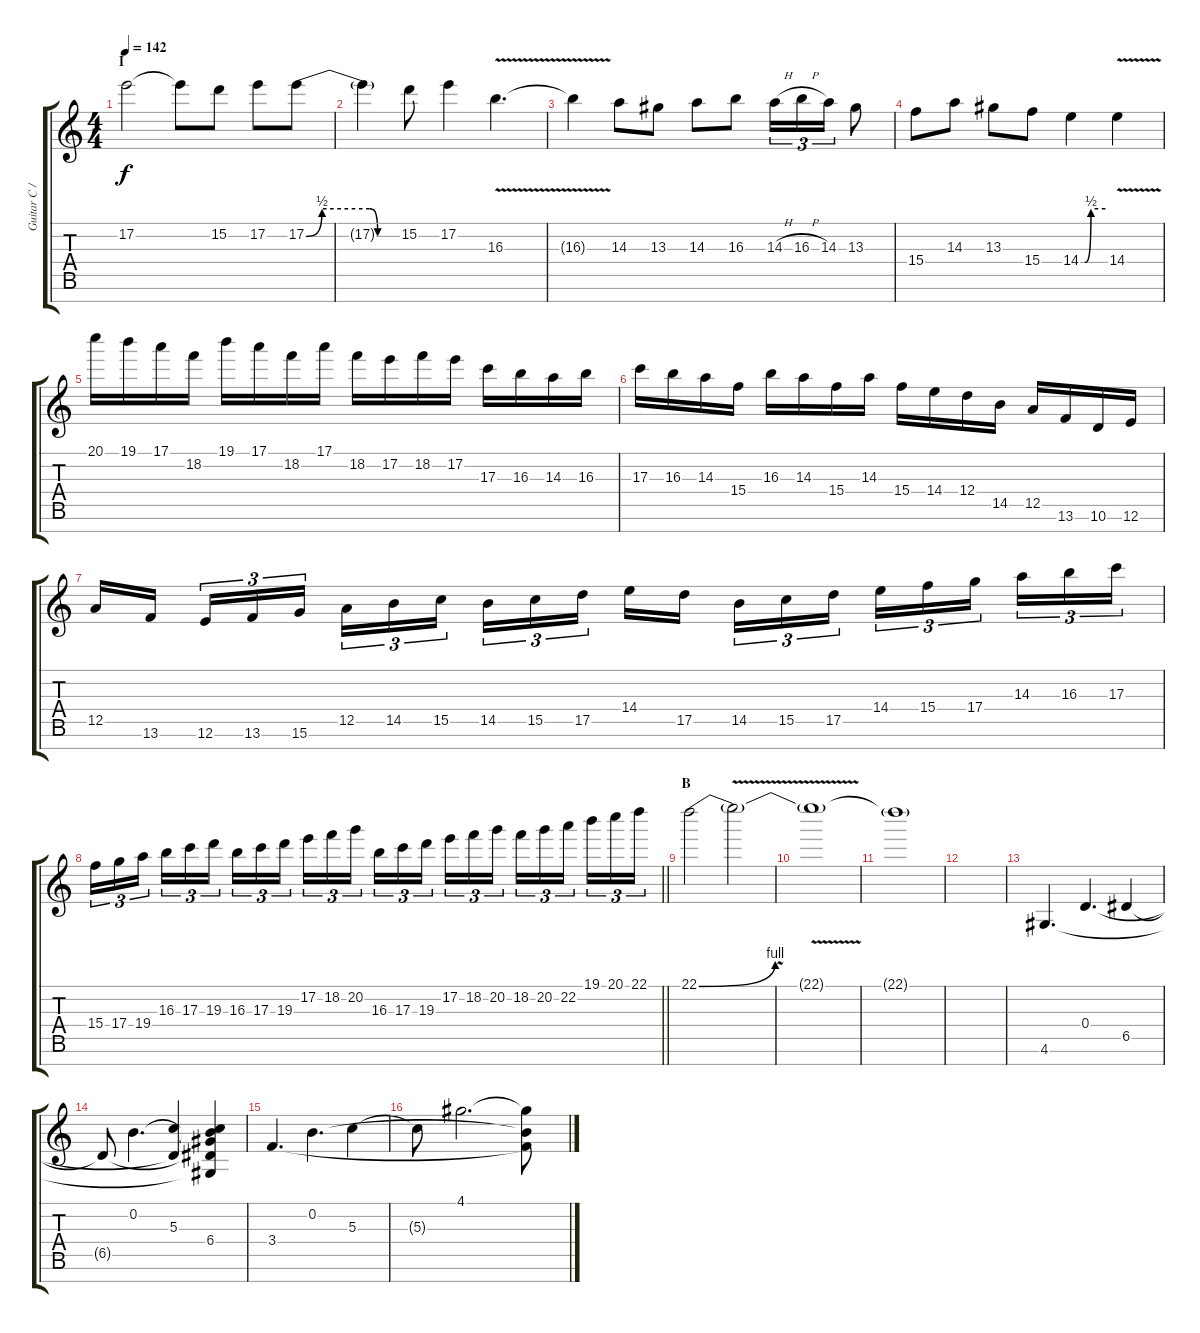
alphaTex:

\track ("Guitar C / Lead" "Guitar C /") {instrument electricguitarjazz}
\staff {score tabs}
\tuning (E4 B3 G3 D3 A2 E2 B1) {hide}
\ts (4 4)
\section ("" "I")
\tempo 142
\clef g2
\ks c
17.2.2{dy f} 17.2{t}.8 15.2.8 17.2.8 17.2{be (custom 0 0 10 2 40 2 45 0 60 0)}.8 |
17.2{t}.4 15.2.8 17.2.4 16.3{v}.4{d} |
16.3{t}.4 14.3.8 13.3.8 14.3.8 16.3.8 14.3{h}.16{tu (3 2)} 16.3{h}.16{tu (3 2)} 14.3.16{tu (3 2)} 13.3.8 |
15.4.8 14.3.8 13.3.8 15.4.8 14.4{be (custom 0 0 10 0 25 2 60 2)}.4 14.4{v}.4 |
20.1.16 19.1.16 17.1.16 18.2.16 19.1.16 17.1.16 18.2.16 17.1.16 18.2.16 17.2.16 18.2.16 17.2.16 17.3.16 16.3.16 14.3.16 16.3.16 |
17.3.16 16.3.16 14.3.16 15.4.16 16.3.16 14.3.16 15.4.16 14.3.16 15.4.16 14.4.16 12.4.16 14.5.16 12.5.16 13.6.16 10.6.16 12.6.16 |
12.5.16 13.6.16{beam splitsecondary} 12.6.16{tu (3 2)} 13.6.16{tu (3 2)} 15.6.16{tu (3 2)} 12.5.16{tu (3 2)} 14.5.16{tu (3 2)} 15.5.16{tu (3 2) beam splitsecondary} 14.5.16{tu (3 2)} 15.5.16{tu (3 2)} 17.5.16{tu (3 2)} 14.4.16 17.5.16{beam splitsecondary} 14.5.16{tu (3 2)} 15.5.16{tu (3 2)} 17.5.16{tu (3 2)} 14.4.16{tu (3 2)} 15.4.16{tu (3 2)} 17.4.16{tu (3 2) beam splitsecondary} 14.3.16{tu (3 2)} 16.3.16{tu (3 2)} 17.3.16{tu (3 2)} |
\barLineRight lightlight
15.4.16{tu (3 2)} 17.4.16{tu (3 2)} 19.4.16{tu (3 2) beam splitsecondary} 16.3.16{tu (3 2)} 17.3.16{tu (3 2)} 19.3.16{tu (3 2)} 16.3.16{tu (3 2)} 17.3.16{tu (3 2)} 19.3.16{tu (3 2) beam splitsecondary} 17.2.16{tu (3 2)} 18.2.16{tu (3 2)} 20.2.16{tu (3 2)} 16.3.16{tu (3 2)} 17.3.16{tu (3 2)} 19.3.16{tu (3 2) beam splitsecondary} 17.2.16{tu (3 2)} 18.2.16{tu (3 2)} 20.2.16{tu (3 2)} 18.2.16{tu (3 2)} 20.2.16{tu (3 2)} 22.2.16{tu (3 2) beam splitsecondary} 19.1.16{tu (3 2)} 20.1.16{tu (3 2)} 22.1.16{tu (3 2)} |
\section ("" "B")
22.1{be (bend 0 0 60 4)}.2 22.1{v t}.2 |
22.1{t}.1{volume 2} |
22.1{t}.1 |
|
4.6.4{d volume 10 instrument electricguitarjazz} 0.4.4{d} 6.5.4 |
6.5{t}.8 0.2.4{d} (5.3 0.4{t}).4 (0.2{t} 5.3{t} 6.4 6.5{t} 4.6{t}).4 |
3.4.4{d} 0.2.4{d} 5.3.4 |
5.3{t}.8 4.1.2{d} (4.1{t} 0.2{t} 3.4{t}).8
